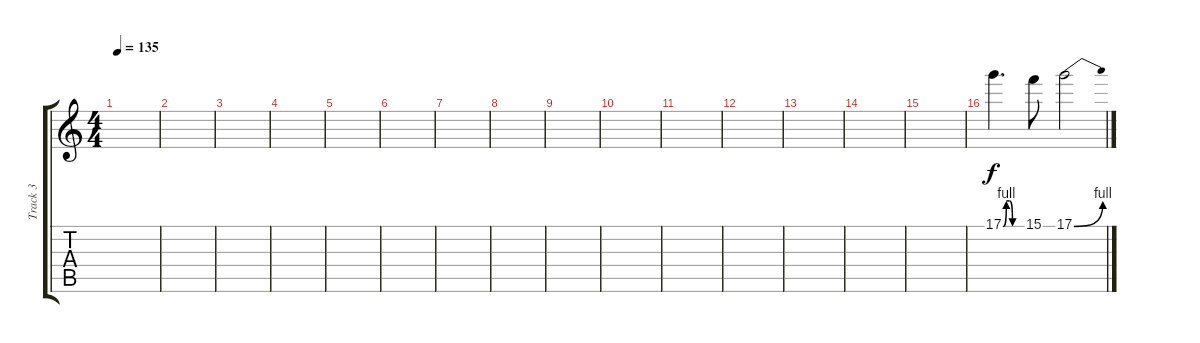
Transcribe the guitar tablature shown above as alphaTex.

\track ("Track 3" "Track 3") {instrument distortionguitar}
\staff {score tabs}
\tuning (D4 A3 F3 C3 G2 C2) {hide}
\ts (4 4)
\tempo 135
\clef g2
\ks c
|
|
|
|
|
|
|
|
|
|
|
|
|
|
|
17.1{be (custom 0 0 10 4 20 4 30 0 60 0)}.4{d} 15.1.8 17.1{be (bend 0 0 60 4)}.2
